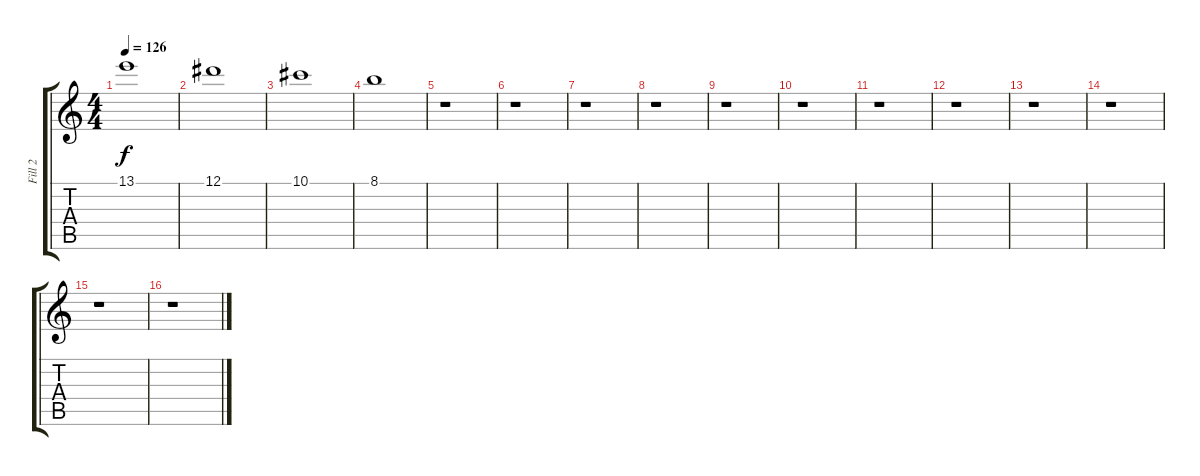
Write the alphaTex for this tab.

\track ("Fill 2" "Fill 2") {instrument overdrivenguitar}
\staff {score tabs}
\tuning (Eb4 Bb3 Gb3 Db3 Ab2 Eb2) {hide}
\ts (4 4)
\tempo 126
\clef g2
\ks c
13.1.1{dy f} |
12.1.1 |
10.1.1 |
8.1.1 |
r.1 |
r.1 |
r.1 |
r.1 |
r.1 |
r.1 |
r.1 |
r.1 |
r.1 |
r.1 |
r.1 |
r.1
